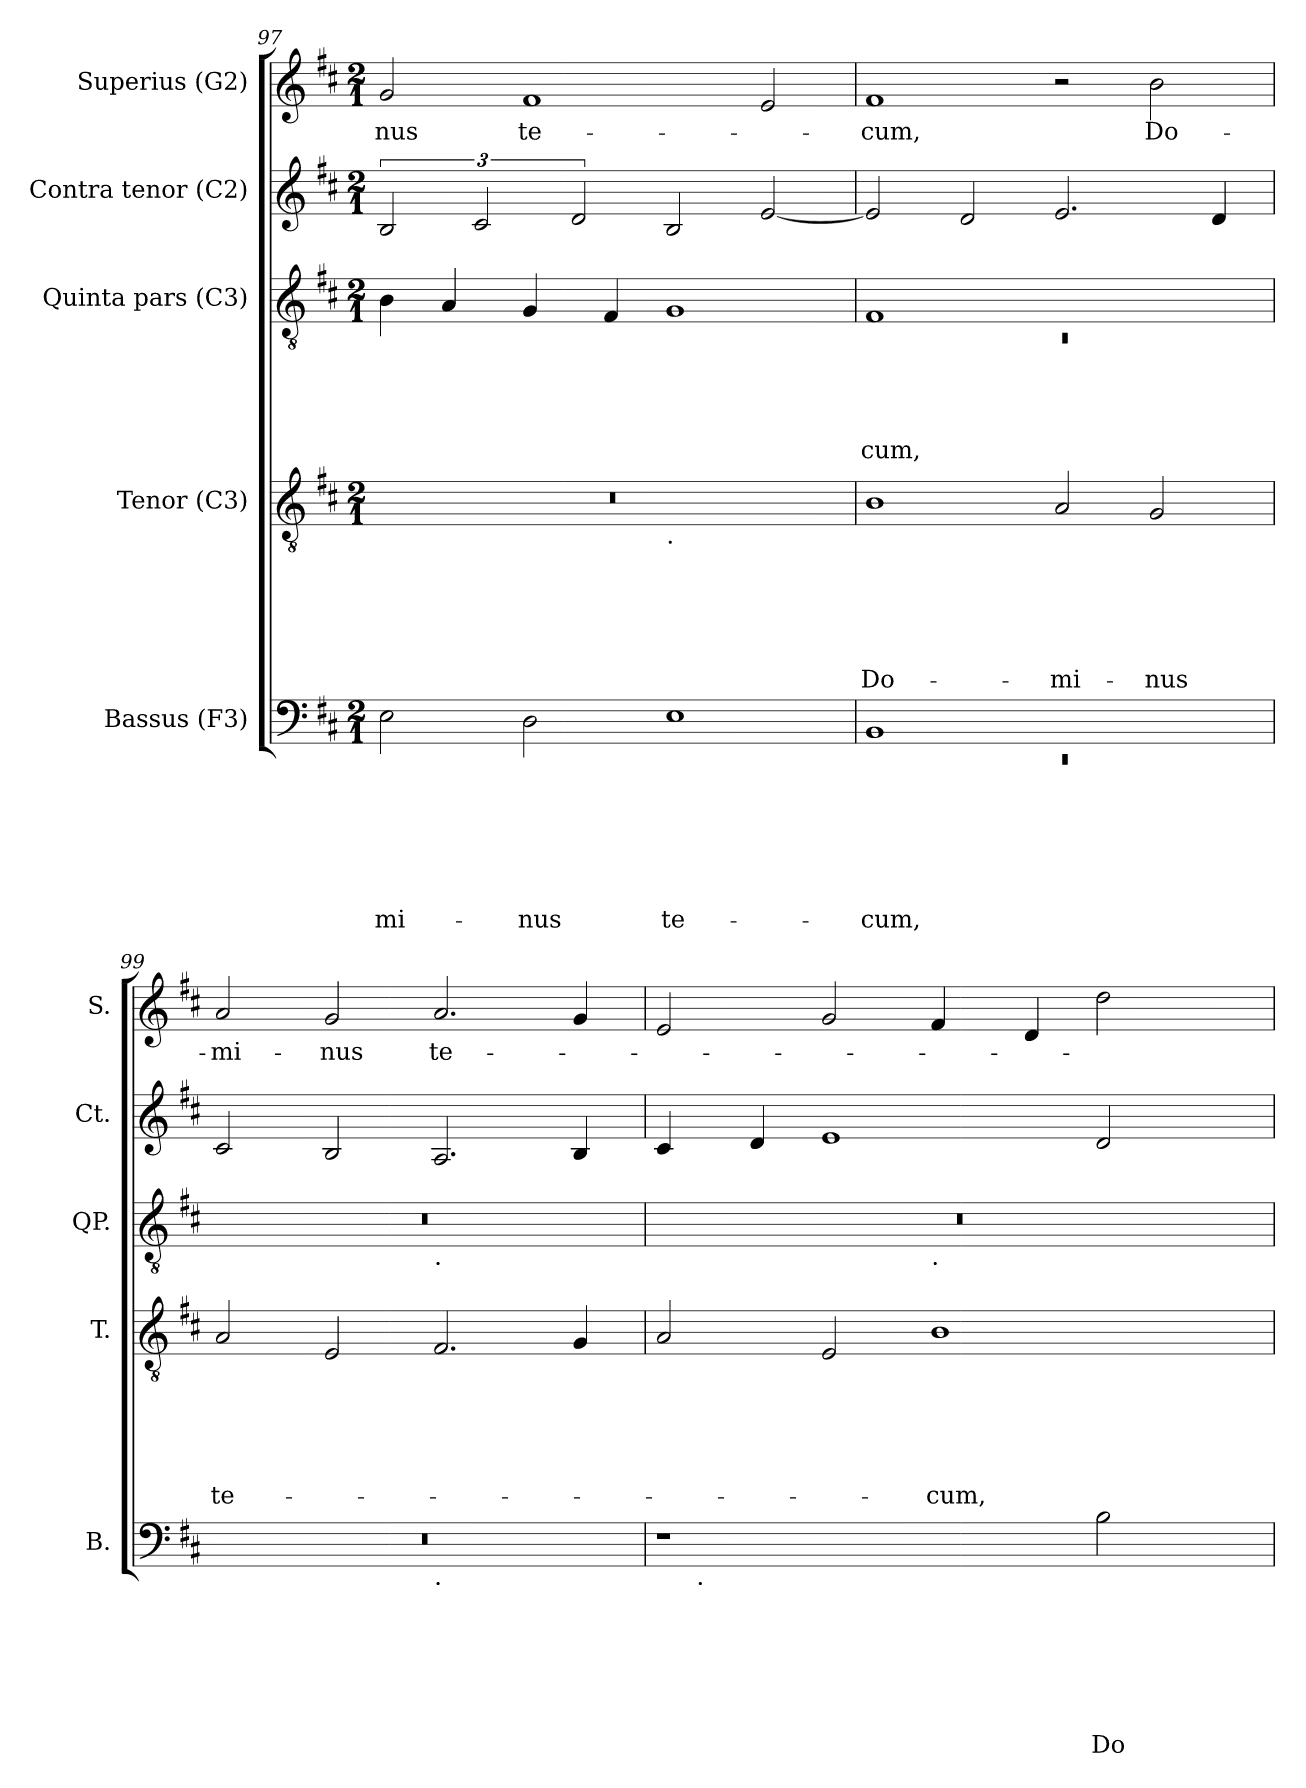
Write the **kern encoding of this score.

**kern	**text	**text	**text	**text	**text	**text	**text	**kern	**text	**text	**text	**text	**text	**text	**kern	**text	**text	**text	**text	**text	**kern	**kern	**text
*part5	*part5	*part5	*part5	*part5	*part5	*part5	*part5	*part4	*part4	*part4	*part4	*part4	*part4	*part4	*part3	*part3	*part3	*part3	*part3	*part3	*part2	*part1	*part1
*staff5	*staff5	*staff5	*staff5	*staff5	*staff5	*staff5	*staff5	*staff4	*staff4	*staff4	*staff4	*staff4	*staff4	*staff4	*staff3	*staff3	*staff3	*staff3	*staff3	*staff3	*staff2	*staff1	*staff1
*I"Bassus (F3)	*	*	*	*	*	*	*	*I"Tenor (C3)	*	*	*	*	*	*	*I"Quinta pars (C3)	*	*	*	*	*	*I"Contra tenor (C2)	*I"Superius (G2)	*
*I'B.	*	*	*	*	*	*	*	*I'T.	*	*	*	*	*	*	*I'QP.	*	*	*	*	*	*I'Ct.	*I'S.	*
!!LO:PB:g=z
*clefF4	*	*	*	*	*	*	*	*clefGv2	*	*	*	*	*	*	*clefGv2	*	*	*	*	*	*clefG2	*clefG2	*
*k[f#c#]	*	*	*	*	*	*	*	*k[f#c#]	*	*	*	*	*	*	*k[f#c#]	*	*	*	*	*	*k[f#c#]	*k[f#c#]	*
*D:	*	*	*	*	*	*	*	*D:	*	*	*	*	*	*	*D:	*	*	*	*	*	*D:	*D:	*
*M2/1	*	*	*	*	*	*	*	*M2/1	*	*	*	*	*	*	*M2/1	*	*	*	*	*	*M2/1	*M2/1	*
=97	=97	=97	=97	=97	=97	=97	=97	=97	=97	=97	=97	=97	=97	=97	=97	=97	=97	=97	=97	=97	=97	=97	=97
!	!	!	!	!	!	!	!LO:LY:b	!	!	!	!	!	!	!	!	!	!	!	!	!	!	!	!LO:LY:b
*	*	*	*	*	*	*	*	*^	*	*	*	*	*	*	*	*	*	*	*	*	*	*	*
2E\	.	.	.	.	.	.	-mi-	0r	1ryy	.	.	.	.	.	.	4B\	.	.	.	.	.	3B/	2g/	-nus
.	.	.	.	.	.	.	.	.	.	.	.	.	.	.	.	4A/	.	.	.	.	.	.	.	.
.	.	.	.	.	.	.	.	.	.	.	.	.	.	.	.	.	.	.	.	.	.	3c#/	.	.
!	!	!	!	!	!	!	!LO:LY:b	!	!	!	!	!	!	!	!	!	!	!	!	!	!	!	!	!LO:LY:b
2D\	.	.	.	.	.	.	-nus	.	.	.	.	.	.	.	.	4G/	.	.	.	.	.	.	1f#	te-
.	.	.	.	.	.	.	.	.	.	.	.	.	.	.	.	.	.	.	.	.	.	3d/	.	.
.	.	.	.	.	.	.	.	.	.	.	.	.	.	.	.	4F#/	.	.	.	.	.	.	.	.
!	!	!	!	!	!	!	!	!	!LO:TX:b:t=.	!	!	!	!	!	!	!	!	!	!	!	!	!	!	!
!	!	!	!	!	!	!	!LO:LY:b	!	!	!	!	!	!	!	!	!	!	!	!	!	!	!	!	!
1E	.	.	.	.	.	.	te-	.	1ryy	.	.	.	.	.	.	1G	.	.	.	.	.	2B/	.	.
.	.	.	.	.	.	.	.	.	.	.	.	.	.	.	.	.	.	.	.	.	.	[<2e/	2e/	.
=98	=98	=98	=98	=98	=98	=98	=98	=98	=98	=98	=98	=98	=98	=98	=98	=98	=98	=98	=98	=98	=98	=98	=98	=98
*^	*	*	*	*	*	*	*	*	*	*	*	*	*	*	*	*^	*	*	*	*	*	*	*	*
!	!LO:N:vis=1	!	!	!	!	!	!	!LO:LY:b	!	!	!	!	!	!	!	!LO:LY:b	!	!LO:N:vis=1	!	!	!	!	!LO:LY:b	!	!	!LO:LY:b
*	*	*	*	*	*	*	*	*	*v	*v	*	*	*	*	*	*	*	*	*	*	*	*	*	*	*	*
1BB	0rEE	.	.	.	.	.	.	-cum,	1B	.	.	.	.	.	Do-	1F#	0rC	.	.	.	.	-cum,	2e/]	1f#	-cum,
.	.	.	.	.	.	.	.	.	.	.	.	.	.	.	.	.	.	.	.	.	.	.	2d/	.	.
!	!	!	!	!	!	!	!	!	!	!	!	!	!	!	!LO:LY:b	!	!	!	!	!	!	!	!	!	!
1ryy	.	.	.	.	.	.	.	.	2A/	.	.	.	.	.	-mi-	1ryy	.	.	.	.	.	.	2.e/	2r	.
!	!	!	!	!	!	!	!	!	!	!	!	!	!	!	!LO:LY:b	!	!	!	!	!	!	!	!	!	!LO:LY:b
.	.	.	.	.	.	.	.	.	2G/	.	.	.	.	.	-nus	.	.	.	.	.	.	.	.	2b\	Do-
.	.	.	.	.	.	.	.	.	.	.	.	.	.	.	.	.	.	.	.	.	.	.	4d/	.	.
=99	=99	=99	=99	=99	=99	=99	=99	=99	=99	=99	=99	=99	=99	=99	=99	=99	=99	=99	=99	=99	=99	=99	=99	=99	=99
!	!	!	!	!	!	!	!	!	!	!	!	!	!	!	!LO:LY:b	!	!	!	!	!	!	!	!	!	!LO:LY:b
0r	1ryy	.	.	.	.	.	.	.	2A/	.	.	.	.	.	te-	0r	1ryy	.	.	.	.	.	2c#/	2a/	-mi-
!	!	!	!	!	!	!	!	!	!	!	!	!	!	!	!	!	!	!	!	!	!	!	!	!	!LO:LY:b
.	.	.	.	.	.	.	.	.	2E/	.	.	.	.	.	.	.	.	.	.	.	.	.	2B/	2g/	-nus
!	!	!	!	!	!	!	!	!	!	!	!	!	!	!	!	!	!LO:TX:b:t=.	!	!	!	!	!	!	!	!
!	!LO:TX:b:t=.	!	!	!	!	!	!	!	!	!	!	!	!	!	!	!	!	!	!	!	!	!	!	!	!
!	!	!	!	!	!	!	!	!	!	!	!	!	!	!	!	!	!	!	!	!	!	!	!	!	!LO:LY:b
.	1ryy	.	.	.	.	.	.	.	2.F#/	.	.	.	.	.	.	.	1ryy	.	.	.	.	.	2.A/	2.a/	te-
.	.	.	.	.	.	.	.	.	4G/	.	.	.	.	.	.	.	.	.	.	.	.	.	4B/	4g/	.
=100	=100	=100	=100	=100	=100	=100	=100	=100	=100	=100	=100	=100	=100	=100	=100	=100	=100	=100	=100	=100	=100	=100	=100	=100	=100
1r	16.ryy	.	.	.	.	.	.	.	2A/	.	.	.	.	.	.	0r	1ryy	.	.	.	.	.	4c#/	2e/	.
!	!LO:TX:b:t=.	!	!	!	!	!	!	!	!	!	!	!	!	!	!	!	!	!	!	!	!	!	!	!	!
.	1ryy	.	.	.	.	.	.	.	.	.	.	.	.	.	.	.	.	.	.	.	.	.	.	.	.
.	.	.	.	.	.	.	.	.	.	.	.	.	.	.	.	.	.	.	.	.	.	.	4d/	.	.
.	.	.	.	.	.	.	.	.	2E/	.	.	.	.	.	.	.	.	.	.	.	.	.	1e	2g/	.
!	!	!	!	!	!	!	!	!	!	!	!	!	!	!	!	!	!LO:TX:b:t=.	!	!	!	!	!	!	!	!
!	!	!	!	!	!	!	!	!	!	!	!	!	!	!	!LO:LY:b	!	!	!	!	!	!	!	!	!	!
2ryy	.	.	.	.	.	.	.	.	1B	.	.	.	.	.	-cum,	.	1ryy	.	.	.	.	.	.	4f#/	.
.	2ryy	.	.	.	.	.	.	.	.	.	.	.	.	.	.	.	.	.	.	.	.	.	.	.	.
.	.	.	.	.	.	.	.	.	.	.	.	.	.	.	.	.	.	.	.	.	.	.	.	4d/	.
!	!	!	!	!	!	!	!	!LO:LY:b	!	!	!	!	!	!	!	!	!	!	!	!	!	!	!	!	!
2B\	.	.	.	.	.	.	.	Do-	.	.	.	.	.	.	.	.	.	.	.	.	.	.	2d/	2dd\	.
.	4ryy	.	.	.	.	.	.	.	.	.	.	.	.	.	.	.	.	.	.	.	.	.	.	.	.
.	8ryy	.	.	.	.	.	.	.	.	.	.	.	.	.	.	.	.	.	.	.	.	.	.	.	.
.	32ryy	.	.	.	.	.	.	.	.	.	.	.	.	.	.	.	.	.	.	.	.	.	.	.	.
*v	*v	*	*	*	*	*	*	*	*	*	*	*	*	*	*	*v	*v	*	*	*	*	*	*	*	*
=	=	=	=	=	=	=	=	=	=	=	=	=	=	=	=	=	=	=	=	=	=	=	=
*-	*-	*-	*-	*-	*-	*-	*-	*-	*-	*-	*-	*-	*-	*-	*-	*-	*-	*-	*-	*-	*-	*-	*-
